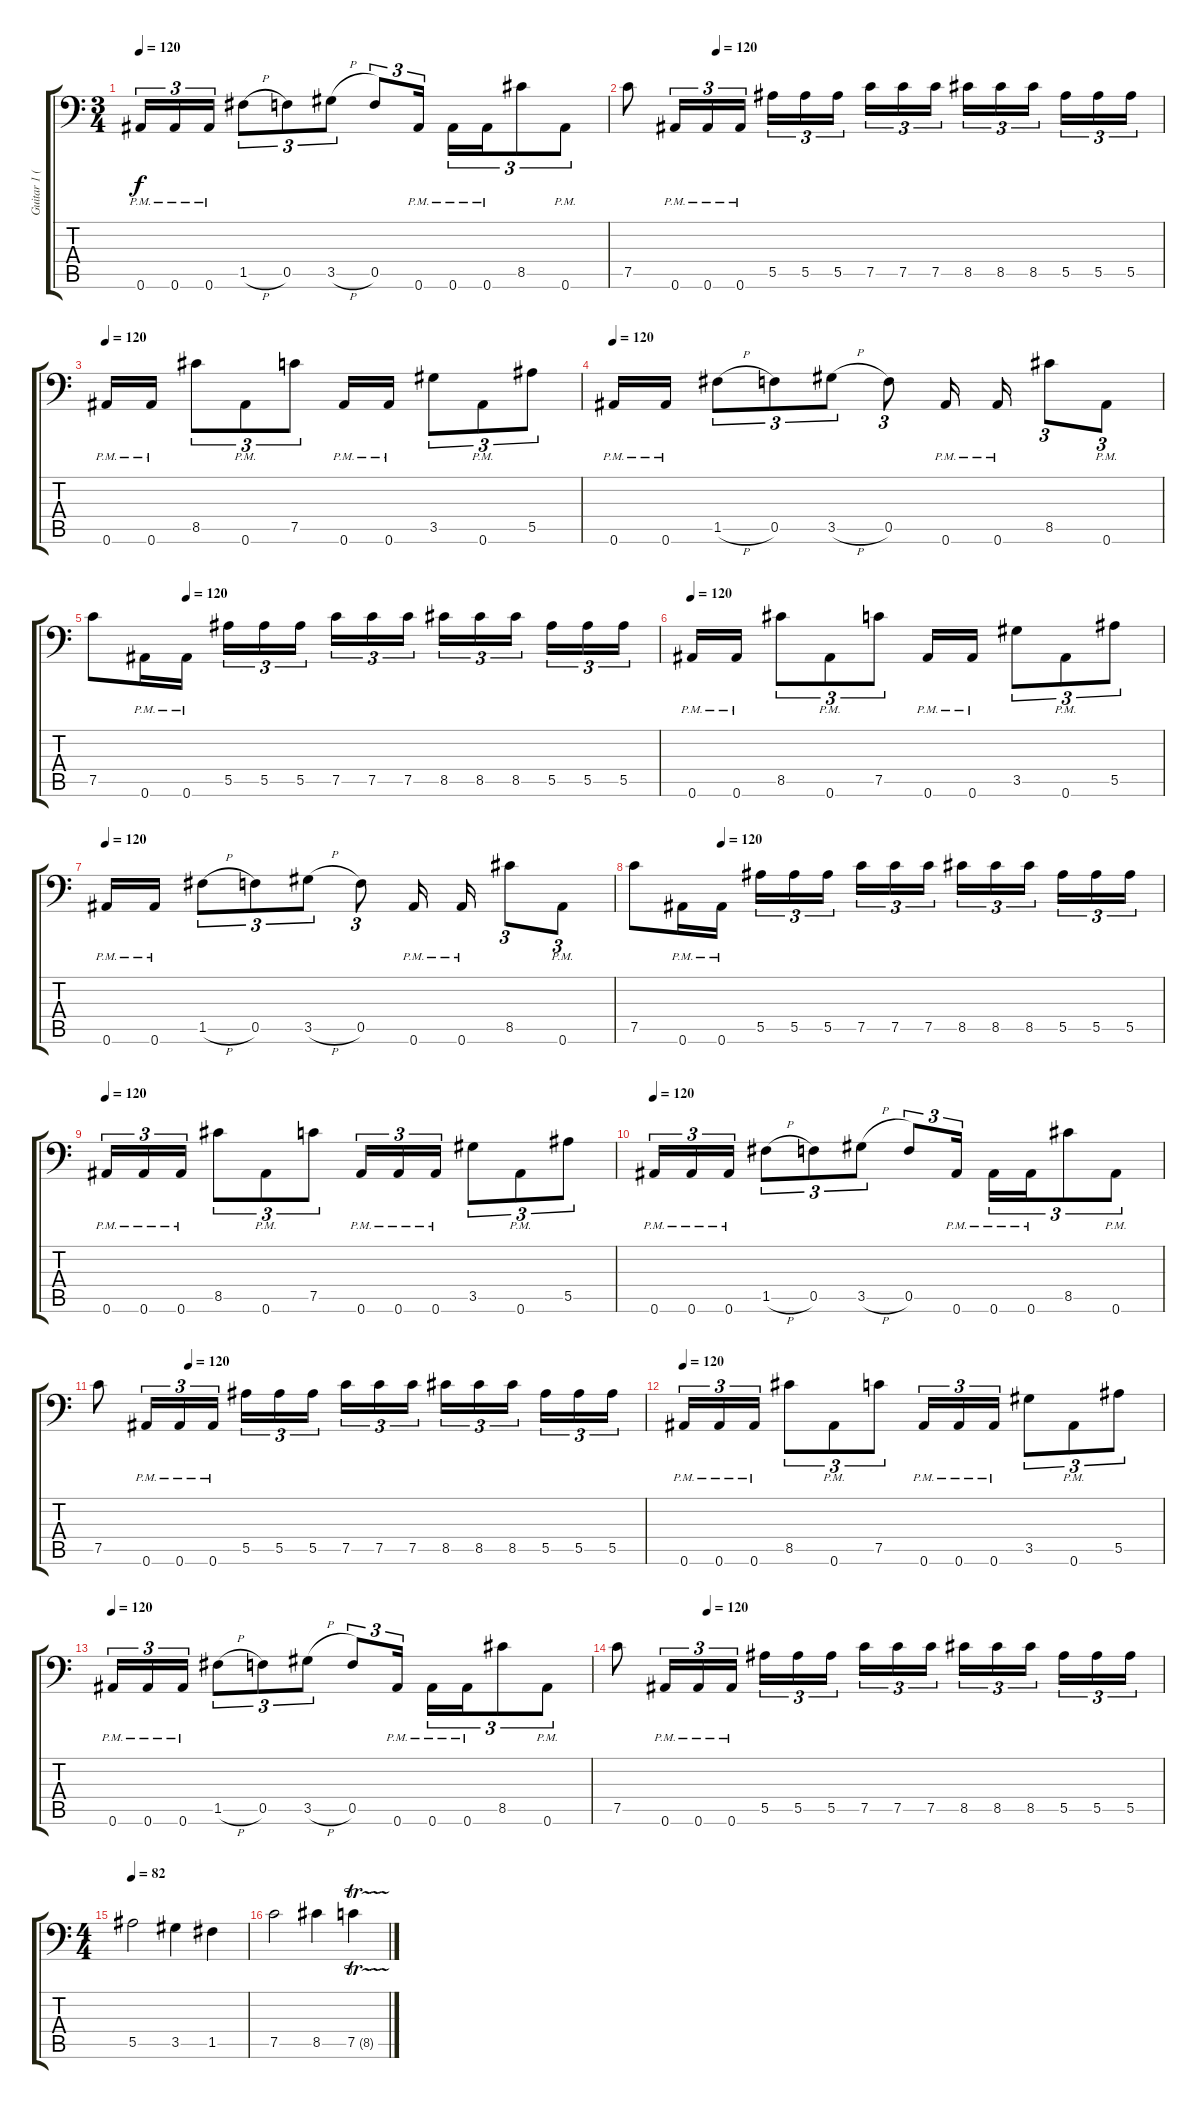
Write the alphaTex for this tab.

\track ("Guitar 1 (Right)" "Guitar 1 (") {instrument distortionguitar}
\staff {score tabs}
\tuning (C4 G3 Eb3 Bb2 F2 Bb1) {hide}
\ts (3 4)
\tempo 120
\clef f4
\ks c
0.6{pm}.16{tu (3 2) dy f} 0.6{pm}.16{tu (3 2)} 0.6{pm}.16{tu (3 2)} 1.5{h}.8{tu (3 2)} 0.5.8{tu (3 2)} 3.5{h}.8{tu (3 2)} 0.5.8{tu (3 2)} 0.6{pm}.16{tu (3 2)} 0.6{pm}.16{tu (3 2)} 0.6{pm}.16{tu (3 2)} 8.5.8{tu (3 2)} 0.6{pm}.8{tu (3 2)} |
\tempo (120 0.16666666666666666)
7.5.8 0.6{pm}.16{tu (3 2)} 0.6{pm}.16{tu (3 2)} 0.6{pm}.16{tu (3 2)} 5.5.16{tu (3 2)} 5.5.16{tu (3 2)} 5.5.16{tu (3 2) beam splitsecondary} 7.5.16{tu (3 2)} 7.5.16{tu (3 2)} 7.5.16{tu (3 2)} 8.5.16{tu (3 2)} 8.5.16{tu (3 2)} 8.5.16{tu (3 2) beam splitsecondary} 5.5.16{tu (3 2)} 5.5.16{tu (3 2)} 5.5.16{tu (3 2)} |
\tempo 120
0.6{pm}.16 0.6{pm}.16 8.5.8{tu (3 2)} 0.6{pm}.8{tu (3 2)} 7.5.8{tu (3 2)} 0.6{pm}.16 0.6{pm}.16 3.5.8{tu (3 2)} 0.6{pm}.8{tu (3 2)} 5.5.8{tu (3 2)} |
\tempo 120
0.6{pm}.16 0.6{pm}.16 1.5{h}.8{tu (3 2)} 0.5.8{tu (3 2)} 3.5{h}.8{tu (3 2)} 0.5.8{tu (3 2)} 0.6{pm}.16 0.6{pm}.16 8.5.8{tu (3 2)} 0.6{pm}.8{tu (3 2)} |
\tempo (120 0.16666666666666666)
7.5.8 0.6{pm}.16 0.6{pm}.16 5.5.16{tu (3 2)} 5.5.16{tu (3 2)} 5.5.16{tu (3 2) beam splitsecondary} 7.5.16{tu (3 2)} 7.5.16{tu (3 2)} 7.5.16{tu (3 2)} 8.5.16{tu (3 2)} 8.5.16{tu (3 2)} 8.5.16{tu (3 2) beam splitsecondary} 5.5.16{tu (3 2)} 5.5.16{tu (3 2)} 5.5.16{tu (3 2)} |
\tempo 120
0.6{pm}.16 0.6{pm}.16 8.5.8{tu (3 2)} 0.6{pm}.8{tu (3 2)} 7.5.8{tu (3 2)} 0.6{pm}.16 0.6{pm}.16 3.5.8{tu (3 2)} 0.6{pm}.8{tu (3 2)} 5.5.8{tu (3 2)} |
\tempo 120
0.6{pm}.16 0.6{pm}.16 1.5{h}.8{tu (3 2)} 0.5.8{tu (3 2)} 3.5{h}.8{tu (3 2)} 0.5.8{tu (3 2)} 0.6{pm}.16 0.6{pm}.16 8.5.8{tu (3 2)} 0.6{pm}.8{tu (3 2)} |
\tempo (120 0.16666666666666666)
7.5.8 0.6{pm}.16 0.6{pm}.16 5.5.16{tu (3 2)} 5.5.16{tu (3 2)} 5.5.16{tu (3 2) beam splitsecondary} 7.5.16{tu (3 2)} 7.5.16{tu (3 2)} 7.5.16{tu (3 2)} 8.5.16{tu (3 2)} 8.5.16{tu (3 2)} 8.5.16{tu (3 2) beam splitsecondary} 5.5.16{tu (3 2)} 5.5.16{tu (3 2)} 5.5.16{tu (3 2)} |
\tempo 120
0.6{pm}.16{tu (3 2)} 0.6{pm}.16{tu (3 2)} 0.6{pm}.16{tu (3 2)} 8.5.8{tu (3 2)} 0.6{pm}.8{tu (3 2)} 7.5.8{tu (3 2)} 0.6{pm}.16{tu (3 2)} 0.6{pm}.16{tu (3 2)} 0.6{pm}.16{tu (3 2)} 3.5.8{tu (3 2)} 0.6{pm}.8{tu (3 2)} 5.5.8{tu (3 2)} |
\tempo 120
0.6{pm}.16{tu (3 2)} 0.6{pm}.16{tu (3 2)} 0.6{pm}.16{tu (3 2)} 1.5{h}.8{tu (3 2)} 0.5.8{tu (3 2)} 3.5{h}.8{tu (3 2)} 0.5.8{tu (3 2)} 0.6{pm}.16{tu (3 2)} 0.6{pm}.16{tu (3 2)} 0.6{pm}.16{tu (3 2)} 8.5.8{tu (3 2)} 0.6{pm}.8{tu (3 2)} |
\tempo (120 0.16666666666666666)
7.5.8 0.6{pm}.16{tu (3 2)} 0.6{pm}.16{tu (3 2)} 0.6{pm}.16{tu (3 2)} 5.5.16{tu (3 2)} 5.5.16{tu (3 2)} 5.5.16{tu (3 2) beam splitsecondary} 7.5.16{tu (3 2)} 7.5.16{tu (3 2)} 7.5.16{tu (3 2)} 8.5.16{tu (3 2)} 8.5.16{tu (3 2)} 8.5.16{tu (3 2) beam splitsecondary} 5.5.16{tu (3 2)} 5.5.16{tu (3 2)} 5.5.16{tu (3 2)} |
\tempo 120
0.6{pm}.16{tu (3 2)} 0.6{pm}.16{tu (3 2)} 0.6{pm}.16{tu (3 2)} 8.5.8{tu (3 2)} 0.6{pm}.8{tu (3 2)} 7.5.8{tu (3 2)} 0.6{pm}.16{tu (3 2)} 0.6{pm}.16{tu (3 2)} 0.6{pm}.16{tu (3 2)} 3.5.8{tu (3 2)} 0.6{pm}.8{tu (3 2)} 5.5.8{tu (3 2)} |
\tempo 120
0.6{pm}.16{tu (3 2)} 0.6{pm}.16{tu (3 2)} 0.6{pm}.16{tu (3 2)} 1.5{h}.8{tu (3 2)} 0.5.8{tu (3 2)} 3.5{h}.8{tu (3 2)} 0.5.8{tu (3 2)} 0.6{pm}.16{tu (3 2)} 0.6{pm}.16{tu (3 2)} 0.6{pm}.16{tu (3 2)} 8.5.8{tu (3 2)} 0.6{pm}.8{tu (3 2)} |
\tempo (120 0.16666666666666666)
7.5.8 0.6{pm}.16{tu (3 2)} 0.6{pm}.16{tu (3 2)} 0.6{pm}.16{tu (3 2)} 5.5.16{tu (3 2)} 5.5.16{tu (3 2)} 5.5.16{tu (3 2) beam splitsecondary} 7.5.16{tu (3 2)} 7.5.16{tu (3 2)} 7.5.16{tu (3 2)} 8.5.16{tu (3 2)} 8.5.16{tu (3 2)} 8.5.16{tu (3 2) beam splitsecondary} 5.5.16{tu (3 2)} 5.5.16{tu (3 2)} 5.5.16{tu (3 2)} |
\ts (4 4)
\tempo 82
5.5.2 3.5.4 1.5.4 |
7.5.2 8.5.4 7.5{tr (8 32)}.4
